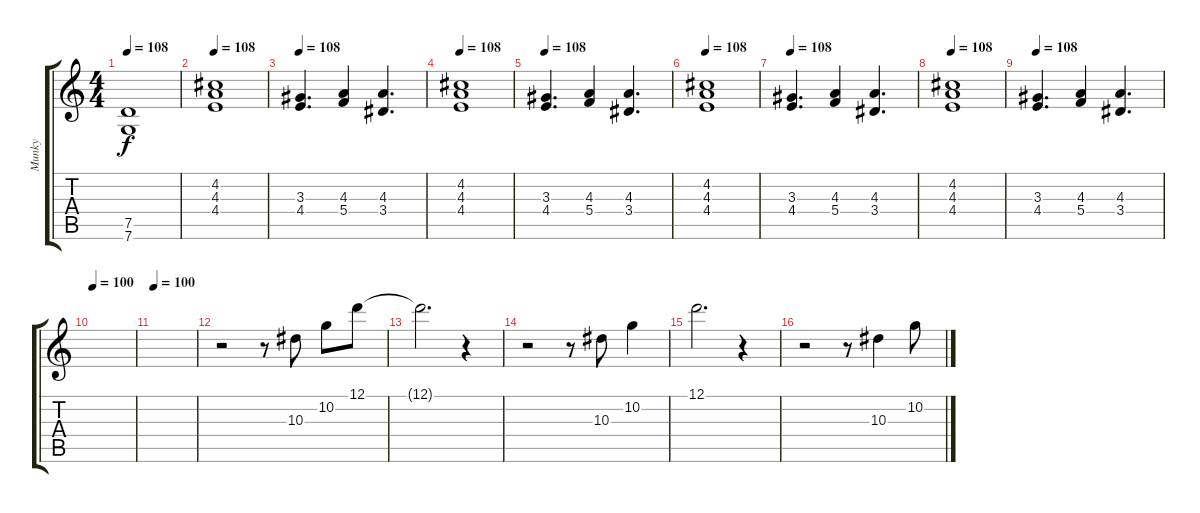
\track ("Munky" "Munky") {instrument distortionguitar}
\staff {score tabs}
\tuning (D4 A3 F3 C3 G2 C2) {hide}
\ts (4 4)
\tempo 108
\clef g2
\ks c
(7.5{t} 7.6{t}).1{dy f} |
\tempo 108
(4.2 4.3 4.4).1{volume 10 balance 15} |
\tempo 108
(3.3 4.4).4{d} (4.3 5.4).4 (4.3 3.4).4{d} |
\tempo 108
(4.2 4.3 4.4).1{volume 10 balance 15} |
\tempo 108
(3.3 4.4).4{d} (4.3 5.4).4 (4.3 3.4).4{d} |
\tempo 108
(4.2 4.3 4.4).1{volume 12 balance 15} |
\tempo 108
(3.3 4.4).4{d} (4.3 5.4).4 (4.3 3.4).4{d} |
\tempo 108
(4.2 4.3 4.4).1{volume 12 balance 15} |
\tempo 108
(3.3 4.4).4{d} (4.3 5.4).4 (4.3 3.4).4{d} |
\tempo 100
|
\tempo 100
|
r.2{volume 10} r.8 10.3.8 10.2.8 12.1.8 |
12.1{t}.2{d} r.4 |
r.2 r.8 10.3.8 10.2.4 |
12.1.2{d} r.4 |
r.2 r.8 10.3.4 10.2.8
